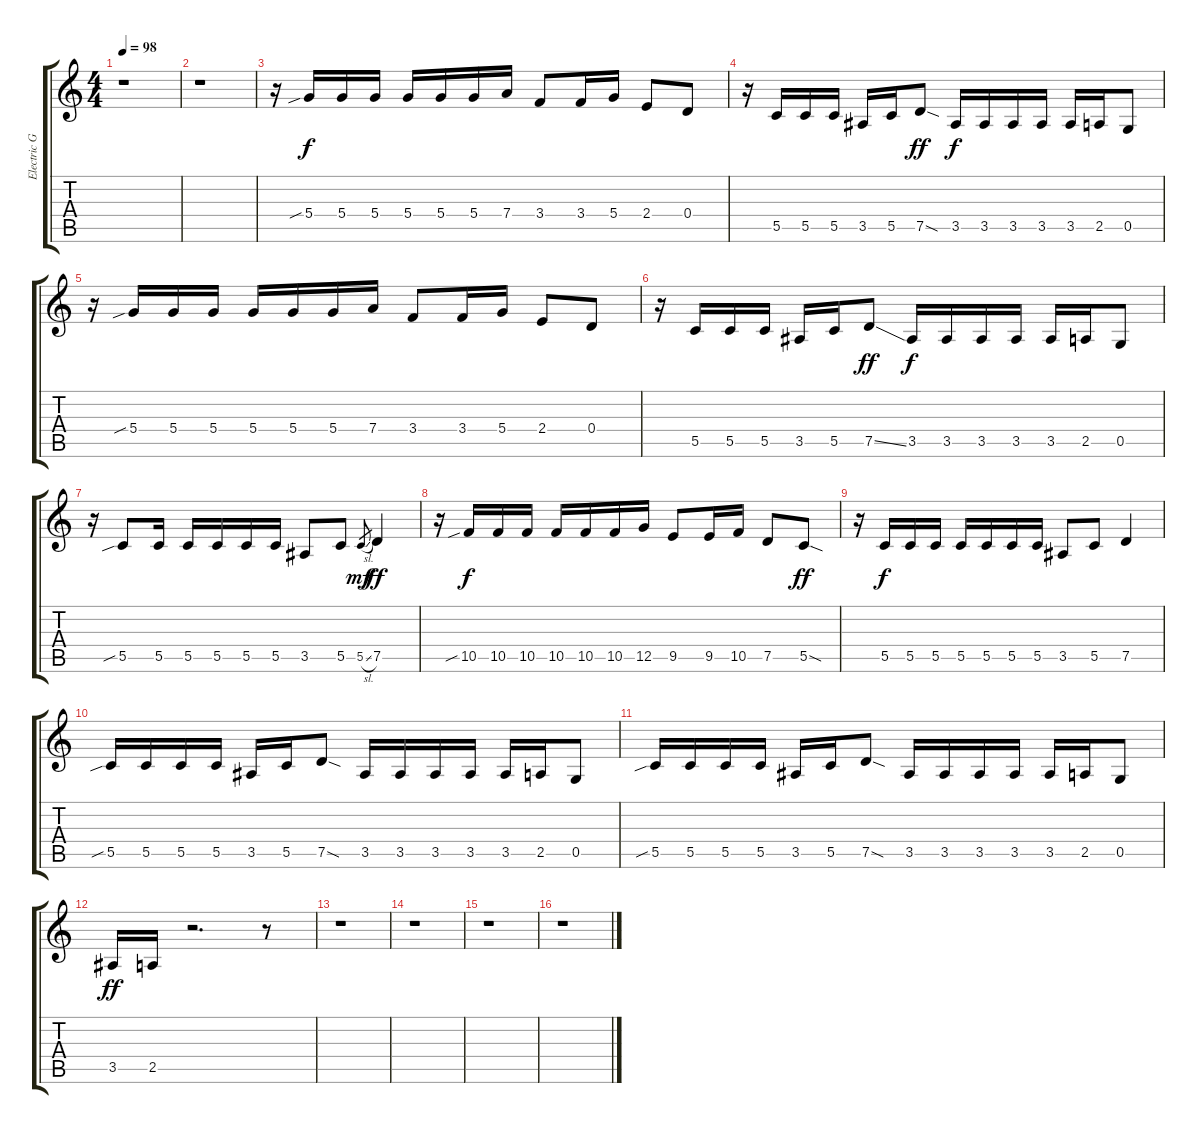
\track ("Electric Guitar 2" "Electric G") {instrument distortionguitar}
\staff {score tabs}
\tuning (D4 G3 G3 D3 G2 D2) {hide}
\ts (4 4)
\tempo 98
\clef g2
\ks c
r.1{dy f} |
r.1 |
r.16 5.4{sib}.16 5.4.16 5.4.16 5.4.16 5.4.16 5.4.16 7.4.16 3.4.8 3.4.16 5.4.16 2.4.8 0.4.8 |
r.16 5.5.16 5.5.16 5.5.16 3.5.16 5.5.16 7.5{sod}.8{dy ff} 3.5.16{dy f} 3.5.16 3.5.16 3.5.16 3.5.16 2.5.16 0.5.8 |
r.16 5.4{sib}.16 5.4.16 5.4.16 5.4.16 5.4.16 5.4.16 7.4.16 3.4.8 3.4.16 5.4.16 2.4.8 0.4.8 |
r.16 5.5.16 5.5.16 5.5.16 3.5.16 5.5.16 7.5{ss}.8{dy ff} 3.5.16{dy f} 3.5.16 3.5.16 3.5.16 3.5.16 2.5.16 0.5.8 |
r.16 5.5{sib}.8 5.5.16 5.5.16 5.5.16 5.5.16 5.5.16 3.5.8 5.5.8 5.5{sl}.8{gr dy mf} 7.5.4{dy ff} |
r.16 10.5{sib}.16{dy f} 10.5.16 10.5.16 10.5.16 10.5.16 10.5.16 12.5.16 9.5.8 9.5.16 10.5.16 7.5.8 5.5{sod}.8{dy ff} |
r.16 5.5.16{dy f} 5.5.16 5.5.16 5.5.16 5.5.16 5.5.16 5.5.16 3.5.8 5.5.8 7.5.4 |
5.5{sib}.16 5.5.16 5.5.16 5.5.16 3.5.16 5.5.16 7.5{sod}.8 3.5.16 3.5.16 3.5.16 3.5.16 3.5.16 2.5.16 0.5.8 |
5.5{sib}.16 5.5.16 5.5.16 5.5.16 3.5.16 5.5.16 7.5{sod}.8 3.5.16 3.5.16 3.5.16 3.5.16 3.5.16 2.5.16 0.5.8 |
3.5.16{dy ff} 2.5.16 r.2{d} r.8 |
r.1 |
r.1 |
r.1 |
r.1
